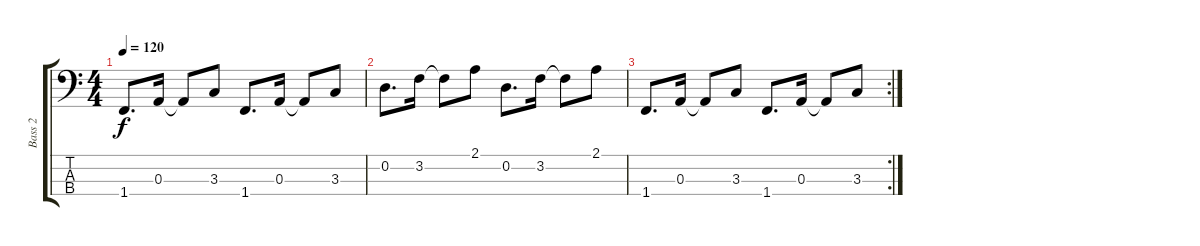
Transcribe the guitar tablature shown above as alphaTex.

\track ("Bass 2" "Bass 2") {instrument acousticbass}
\staff {score tabs}
\tuning (G2 D2 A1 E1) {hide}
\ts (4 4)
\tempo 120
\clef f4
\ks c
1.4.8{d dy f} 0.3.16 0.3{t}.8 3.3.8 1.4.8{d} 0.3.16 0.3{t}.8 3.3.8 |
0.2.8{d} 3.2.16 3.2{t}.8 2.1.8 0.2.8{d} 3.2.16 3.2{t}.8 2.1.8 |
\rc 2
1.4.8{d} 0.3.16 0.3{t}.8 3.3.8 1.4.8{d} 0.3.16 0.3{t}.8 3.3.8
